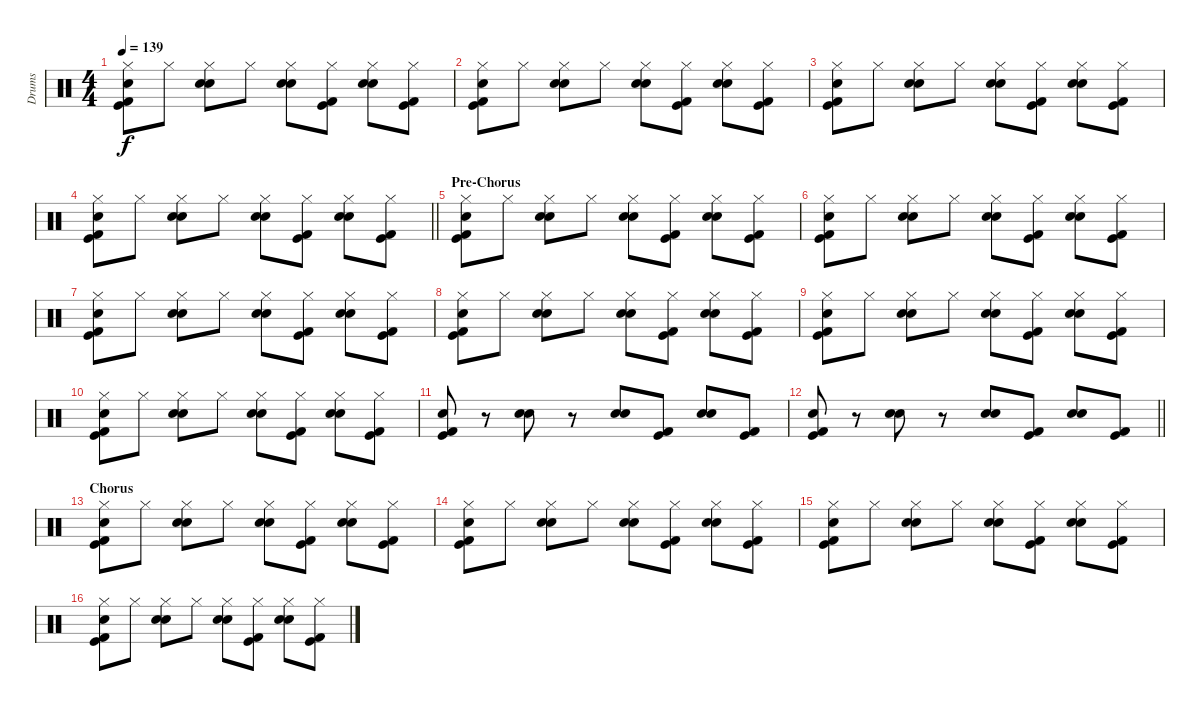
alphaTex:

\track ("Drums" "Drums") {instrument percussion}
\staff {score}
\articulation defaults
\ts (4 4)
\tempo 139
\clef neutral
\ks c
("Hi-Hat (closed)" "Hand Clap (hit)" "Kick (hit) 2" "Kick (hit)").8{dy f} "Hi-Hat (closed)".8 ("Hi-Hat (closed)" "Hand Clap (hit)" "Electric Snare (hit)").8 "Hi-Hat (closed)".8 ("Hi-Hat (closed)" "Hand Clap (hit)" "Electric Snare (hit)").8 ("Hi-Hat (closed)" "Kick (hit) 2" "Kick (hit)").8 ("Hi-Hat (closed)" "Hand Clap (hit)" "Electric Snare (hit)").8 ("Hi-Hat (closed)" "Kick (hit) 2" "Kick (hit)").8 |
("Hi-Hat (closed)" "Hand Clap (hit)" "Kick (hit) 2" "Kick (hit)").8 "Hi-Hat (closed)".8 ("Hi-Hat (closed)" "Hand Clap (hit)" "Electric Snare (hit)").8 "Hi-Hat (closed)".8 ("Hi-Hat (closed)" "Hand Clap (hit)" "Electric Snare (hit)").8 ("Hi-Hat (closed)" "Kick (hit) 2" "Kick (hit)").8 ("Hi-Hat (closed)" "Hand Clap (hit)" "Electric Snare (hit)").8 ("Hi-Hat (closed)" "Kick (hit) 2" "Kick (hit)").8 |
("Hi-Hat (closed)" "Hand Clap (hit)" "Kick (hit) 2" "Kick (hit)").8 "Hi-Hat (closed)".8 ("Hi-Hat (closed)" "Hand Clap (hit)" "Electric Snare (hit)").8 "Hi-Hat (closed)".8 ("Hi-Hat (closed)" "Hand Clap (hit)" "Electric Snare (hit)").8 ("Hi-Hat (closed)" "Kick (hit) 2" "Kick (hit)").8 ("Hi-Hat (closed)" "Hand Clap (hit)" "Electric Snare (hit)").8 ("Hi-Hat (closed)" "Kick (hit) 2" "Kick (hit)").8 |
\barLineRight lightlight
("Hi-Hat (closed)" "Hand Clap (hit)" "Kick (hit) 2" "Kick (hit)").8 "Hi-Hat (closed)".8 ("Hi-Hat (closed)" "Hand Clap (hit)" "Electric Snare (hit)").8 "Hi-Hat (closed)".8 ("Hi-Hat (closed)" "Hand Clap (hit)" "Electric Snare (hit)").8 ("Hi-Hat (closed)" "Kick (hit) 2" "Kick (hit)").8 ("Hi-Hat (closed)" "Hand Clap (hit)" "Electric Snare (hit)").8 ("Hi-Hat (closed)" "Kick (hit) 2" "Kick (hit)").8 |
\section ("" "Pre-Chorus")
("Hi-Hat (closed)" "Hand Clap (hit)" "Kick (hit) 2" "Kick (hit)").8 "Hi-Hat (closed)".8 ("Hi-Hat (closed)" "Hand Clap (hit)" "Electric Snare (hit)").8 "Hi-Hat (closed)".8 ("Hi-Hat (closed)" "Hand Clap (hit)" "Electric Snare (hit)").8 ("Hi-Hat (closed)" "Kick (hit) 2" "Kick (hit)").8 ("Hi-Hat (closed)" "Hand Clap (hit)" "Electric Snare (hit)").8 ("Hi-Hat (closed)" "Kick (hit) 2" "Kick (hit)").8 |
("Hi-Hat (closed)" "Hand Clap (hit)" "Kick (hit) 2" "Kick (hit)").8 "Hi-Hat (closed)".8 ("Hi-Hat (closed)" "Hand Clap (hit)" "Electric Snare (hit)").8 "Hi-Hat (closed)".8 ("Hi-Hat (closed)" "Hand Clap (hit)" "Electric Snare (hit)").8 ("Hi-Hat (closed)" "Kick (hit) 2" "Kick (hit)").8 ("Hi-Hat (closed)" "Hand Clap (hit)" "Electric Snare (hit)").8 ("Hi-Hat (closed)" "Kick (hit) 2" "Kick (hit)").8 |
("Hi-Hat (closed)" "Hand Clap (hit)" "Kick (hit) 2" "Kick (hit)").8 "Hi-Hat (closed)".8 ("Hi-Hat (closed)" "Hand Clap (hit)" "Electric Snare (hit)").8 "Hi-Hat (closed)".8 ("Hi-Hat (closed)" "Hand Clap (hit)" "Electric Snare (hit)").8 ("Hi-Hat (closed)" "Kick (hit) 2" "Kick (hit)").8 ("Hi-Hat (closed)" "Hand Clap (hit)" "Electric Snare (hit)").8 ("Hi-Hat (closed)" "Kick (hit) 2" "Kick (hit)").8 |
("Hi-Hat (closed)" "Hand Clap (hit)" "Kick (hit) 2" "Kick (hit)").8 "Hi-Hat (closed)".8 ("Hi-Hat (closed)" "Hand Clap (hit)" "Electric Snare (hit)").8 "Hi-Hat (closed)".8 ("Hi-Hat (closed)" "Hand Clap (hit)" "Electric Snare (hit)").8 ("Hi-Hat (closed)" "Kick (hit) 2" "Kick (hit)").8 ("Hi-Hat (closed)" "Hand Clap (hit)" "Electric Snare (hit)").8 ("Hi-Hat (closed)" "Kick (hit) 2" "Kick (hit)").8 |
("Hi-Hat (closed)" "Hand Clap (hit)" "Kick (hit) 2" "Kick (hit)").8 "Hi-Hat (closed)".8 ("Hi-Hat (closed)" "Hand Clap (hit)" "Electric Snare (hit)").8 "Hi-Hat (closed)".8 ("Hi-Hat (closed)" "Hand Clap (hit)" "Electric Snare (hit)").8 ("Hi-Hat (closed)" "Kick (hit) 2" "Kick (hit)").8 ("Hi-Hat (closed)" "Hand Clap (hit)" "Electric Snare (hit)").8 ("Hi-Hat (closed)" "Kick (hit) 2" "Kick (hit)").8 |
("Hi-Hat (closed)" "Hand Clap (hit)" "Kick (hit) 2" "Kick (hit)").8 "Hi-Hat (closed)".8 ("Hi-Hat (closed)" "Hand Clap (hit)" "Electric Snare (hit)").8 "Hi-Hat (closed)".8 ("Hi-Hat (closed)" "Hand Clap (hit)" "Electric Snare (hit)").8 ("Hi-Hat (closed)" "Kick (hit) 2" "Kick (hit)").8 ("Hi-Hat (closed)" "Hand Clap (hit)" "Electric Snare (hit)").8 ("Hi-Hat (closed)" "Kick (hit) 2" "Kick (hit)").8 |
("Hand Clap (hit)" "Kick (hit) 2" "Kick (hit)").8 r.8 ("Hand Clap (hit)" "Electric Snare (hit)").8 r.8 ("Hand Clap (hit)" "Electric Snare (hit)").8 ("Kick (hit) 2" "Kick (hit)").8 ("Hand Clap (hit)" "Electric Snare (hit)").8 ("Kick (hit) 2" "Kick (hit)").8 |
\barLineRight lightlight
("Hand Clap (hit)" "Kick (hit) 2" "Kick (hit)").8 r.8 ("Hand Clap (hit)" "Electric Snare (hit)").8 r.8 ("Hand Clap (hit)" "Electric Snare (hit)").8 ("Kick (hit) 2" "Kick (hit)").8 ("Hand Clap (hit)" "Electric Snare (hit)").8 ("Kick (hit) 2" "Kick (hit)").8 |
\section ("" "Chorus")
("Hi-Hat (closed)" "Hand Clap (hit)" "Kick (hit) 2" "Kick (hit)").8 "Hi-Hat (closed)".8 ("Hi-Hat (closed)" "Hand Clap (hit)" "Electric Snare (hit)").8 "Hi-Hat (closed)".8 ("Hi-Hat (closed)" "Hand Clap (hit)" "Electric Snare (hit)").8 ("Hi-Hat (closed)" "Kick (hit) 2" "Kick (hit)").8 ("Hi-Hat (closed)" "Hand Clap (hit)" "Electric Snare (hit)").8 ("Hi-Hat (closed)" "Kick (hit) 2" "Kick (hit)").8 |
("Hi-Hat (closed)" "Hand Clap (hit)" "Kick (hit) 2" "Kick (hit)").8 "Hi-Hat (closed)".8 ("Hi-Hat (closed)" "Hand Clap (hit)" "Electric Snare (hit)").8 "Hi-Hat (closed)".8 ("Hi-Hat (closed)" "Hand Clap (hit)" "Electric Snare (hit)").8 ("Hi-Hat (closed)" "Kick (hit) 2" "Kick (hit)").8 ("Hi-Hat (closed)" "Hand Clap (hit)" "Electric Snare (hit)").8 ("Hi-Hat (closed)" "Kick (hit) 2" "Kick (hit)").8 |
("Hi-Hat (closed)" "Hand Clap (hit)" "Kick (hit) 2" "Kick (hit)").8 "Hi-Hat (closed)".8 ("Hi-Hat (closed)" "Hand Clap (hit)" "Electric Snare (hit)").8 "Hi-Hat (closed)".8 ("Hi-Hat (closed)" "Hand Clap (hit)" "Electric Snare (hit)").8 ("Hi-Hat (closed)" "Kick (hit) 2" "Kick (hit)").8 ("Hi-Hat (closed)" "Hand Clap (hit)" "Electric Snare (hit)").8 ("Hi-Hat (closed)" "Kick (hit) 2" "Kick (hit)").8 |
("Hi-Hat (closed)" "Hand Clap (hit)" "Kick (hit) 2" "Kick (hit)").8 "Hi-Hat (closed)".8 ("Hi-Hat (closed)" "Hand Clap (hit)" "Electric Snare (hit)").8 "Hi-Hat (closed)".8 ("Hi-Hat (closed)" "Hand Clap (hit)" "Electric Snare (hit)").8 ("Hi-Hat (closed)" "Kick (hit) 2" "Kick (hit)").8 ("Hi-Hat (closed)" "Hand Clap (hit)" "Electric Snare (hit)").8 ("Hi-Hat (closed)" "Kick (hit) 2" "Kick (hit)").8
